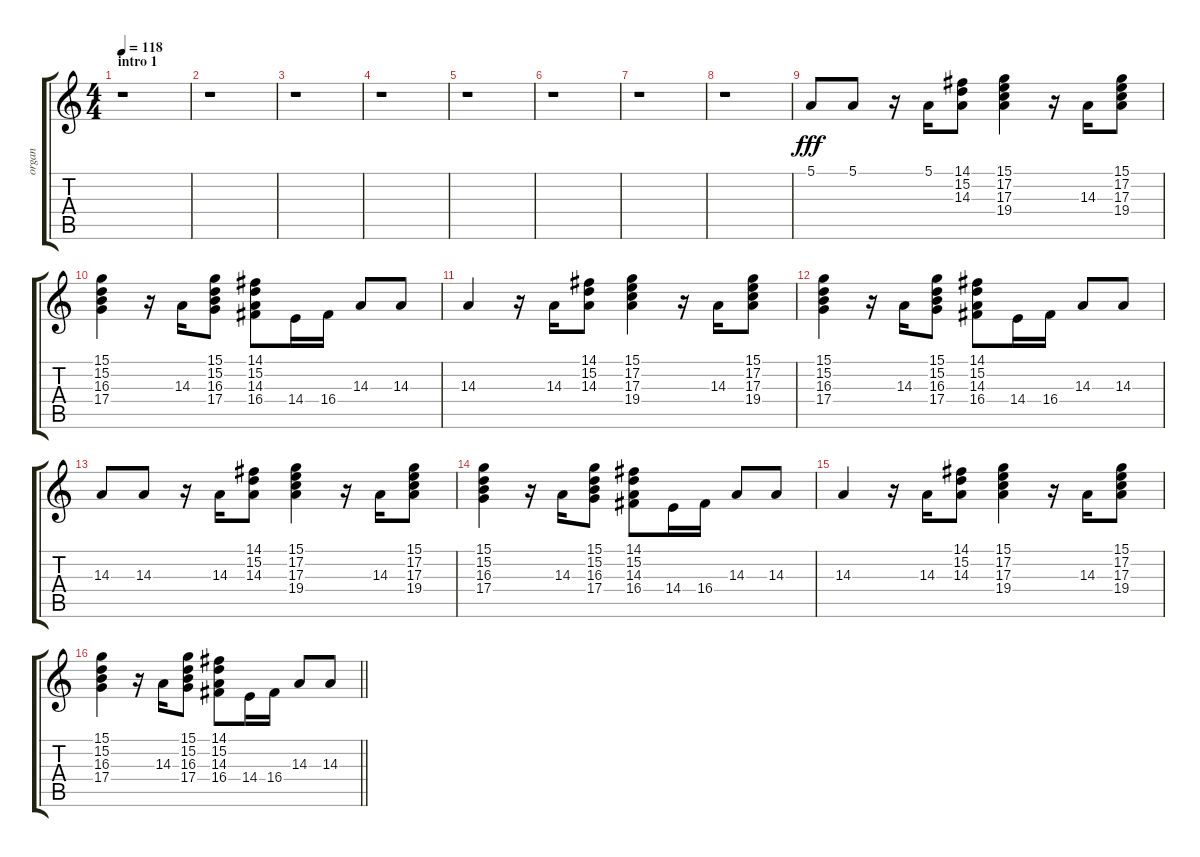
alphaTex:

\track ("organ" "organ") {instrument rockorgan}
\staff {score tabs}
\tuning (E4 B3 G3 D3 A2 E2) {hide}
\ts (4 4)
\section ("" "intro 1")
\tempo 118
\clef g2
\ks c
r.1{dy fff instrument rockorgan} |
r.1 |
r.1 |
r.1 |
r.1 |
r.1 |
r.1 |
r.1 |
5.1.8 5.1.8 r.16 5.1.16 (14.1 15.2 14.3).8 (15.1 17.2 17.3 19.4).4 r.16 14.3.16 (15.1 17.2 17.3 19.4).8 |
(15.1 15.2 16.3 17.4).4 r.16 14.3.16 (15.1 15.2 16.3 17.4).8 (14.1 15.2 14.3 16.4).8 14.4.16 16.4.16 14.3.8 14.3.8 |
14.3.4 r.16 14.3.16 (14.1 15.2 14.3).8 (15.1 17.2 17.3 19.4).4 r.16 14.3.16 (15.1 17.2 17.3 19.4).8 |
(15.1 15.2 16.3 17.4).4 r.16 14.3.16 (15.1 15.2 16.3 17.4).8 (14.1 15.2 14.3 16.4).8 14.4.16 16.4.16 14.3.8 14.3.8 |
14.3.8 14.3.8 r.16 14.3.16 (14.1 15.2 14.3).8 (15.1 17.2 17.3 19.4).4 r.16 14.3.16 (15.1 17.2 17.3 19.4).8 |
(15.1 15.2 16.3 17.4).4 r.16 14.3.16 (15.1 15.2 16.3 17.4).8 (14.1 15.2 14.3 16.4).8 14.4.16 16.4.16 14.3.8 14.3.8 |
14.3.4 r.16 14.3.16 (14.1 15.2 14.3).8 (15.1 17.2 17.3 19.4).4 r.16 14.3.16 (15.1 17.2 17.3 19.4).8 |
\barLineRight lightlight
(15.1 15.2 16.3 17.4).4 r.16 14.3.16 (15.1 15.2 16.3 17.4).8 (14.1 15.2 14.3 16.4).8 14.4.16 16.4.16 14.3.8 14.3.8
